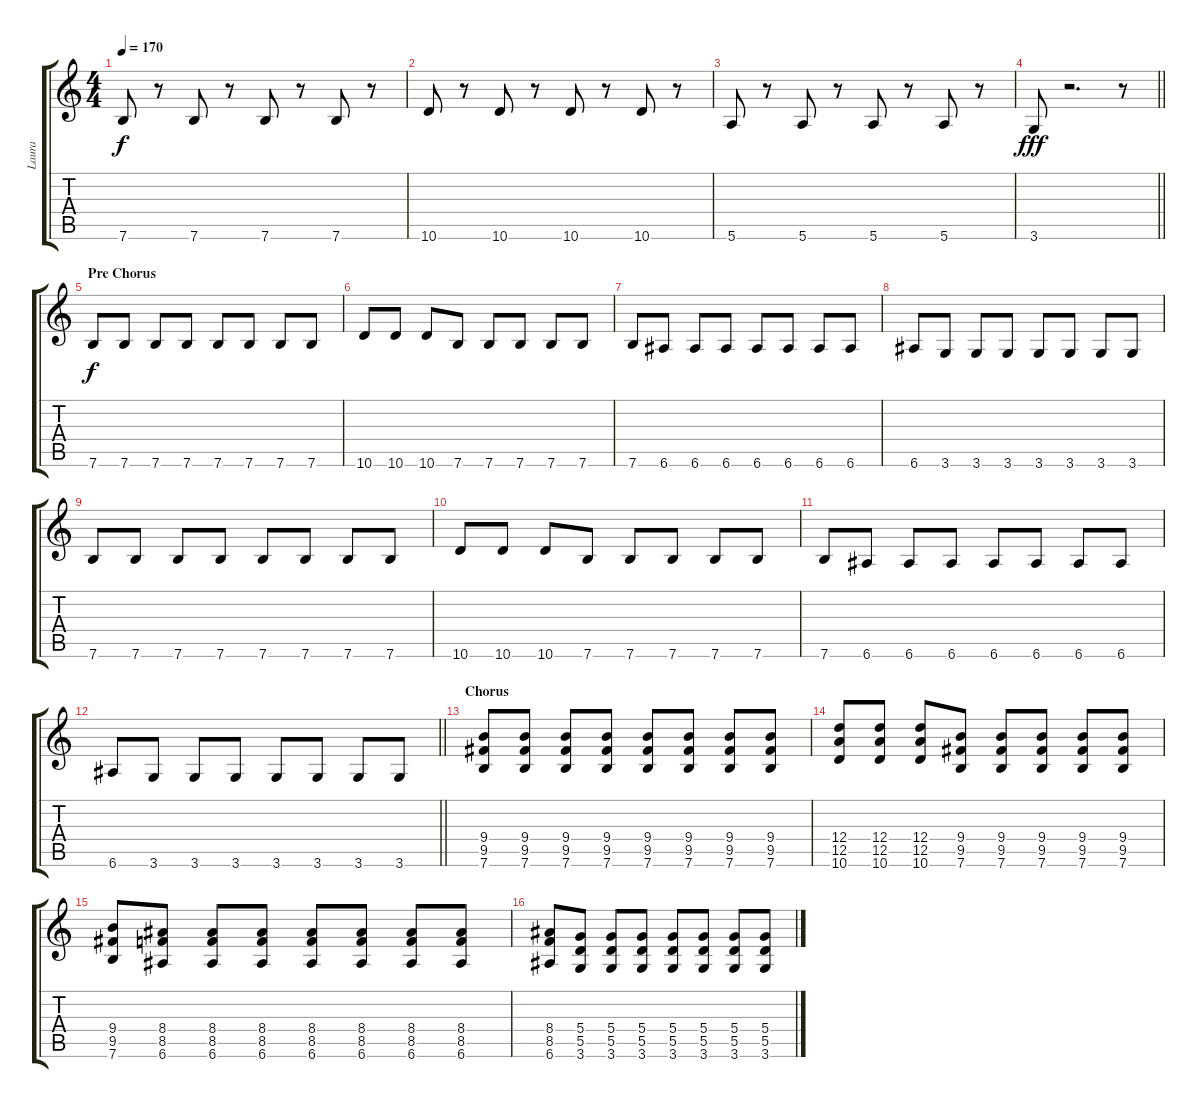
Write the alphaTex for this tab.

\track ("Laura" "Laura") {instrument distortionguitar}
\staff {score tabs}
\tuning (E4 B3 G3 D3 A2 E2) {hide}
\ts (4 4)
\tempo 170
\clef g2
\ks c
7.6.8{dy f} r.8 7.6.8 r.8 7.6.8 r.8 7.6.8 r.8 |
10.6.8 r.8 10.6.8 r.8 10.6.8 r.8 10.6.8 r.8 |
5.6.8 r.8 5.6.8 r.8 5.6.8 r.8 5.6.8 r.8 |
\barLineRight lightlight
3.6.8{dy fff} r.2{d} r.8 |
\section ("" "Pre Chorus")
7.6.8{dy f} 7.6.8 7.6.8 7.6.8 7.6.8 7.6.8 7.6.8 7.6.8 |
10.6.8 10.6.8 10.6.8 7.6.8 7.6.8 7.6.8 7.6.8 7.6.8 |
7.6.8 6.6.8 6.6.8 6.6.8 6.6.8 6.6.8 6.6.8 6.6.8 |
6.6.8 3.6.8 3.6.8 3.6.8 3.6.8 3.6.8 3.6.8 3.6.8 |
7.6.8 7.6.8 7.6.8 7.6.8 7.6.8 7.6.8 7.6.8 7.6.8 |
10.6.8 10.6.8 10.6.8 7.6.8 7.6.8 7.6.8 7.6.8 7.6.8 |
7.6.8 6.6.8 6.6.8 6.6.8 6.6.8 6.6.8 6.6.8 6.6.8 |
\barLineRight lightlight
6.6.8 3.6.8 3.6.8 3.6.8 3.6.8 3.6.8 3.6.8 3.6.8 |
\section ("" "Chorus")
(9.4 9.5 7.6).8 (9.4 9.5 7.6).8 (9.4 9.5 7.6).8 (9.4 9.5 7.6).8 (9.4 9.5 7.6).8 (9.4 9.5 7.6).8 (9.4 9.5 7.6).8 (9.4 9.5 7.6).8 |
(12.4 12.5 10.6).8 (12.4 12.5 10.6).8 (12.4 12.5 10.6).8 (9.4 9.5 7.6).8 (9.4 9.5 7.6).8 (9.4 9.5 7.6).8 (9.4 9.5 7.6).8 (9.4 9.5 7.6).8 |
(9.4 9.5 7.6).8 (8.4 8.5 6.6).8 (8.4 8.5 6.6).8 (8.4 8.5 6.6).8 (8.4 8.5 6.6).8 (8.4 8.5 6.6).8 (8.4 8.5 6.6).8 (8.4 8.5 6.6).8 |
(8.4 8.5 6.6).8 (5.4 5.5 3.6).8 (5.4 5.5 3.6).8 (5.4 5.5 3.6).8 (5.4 5.5 3.6).8 (5.4 5.5 3.6).8 (5.4 5.5 3.6).8 (5.4 5.5 3.6).8
